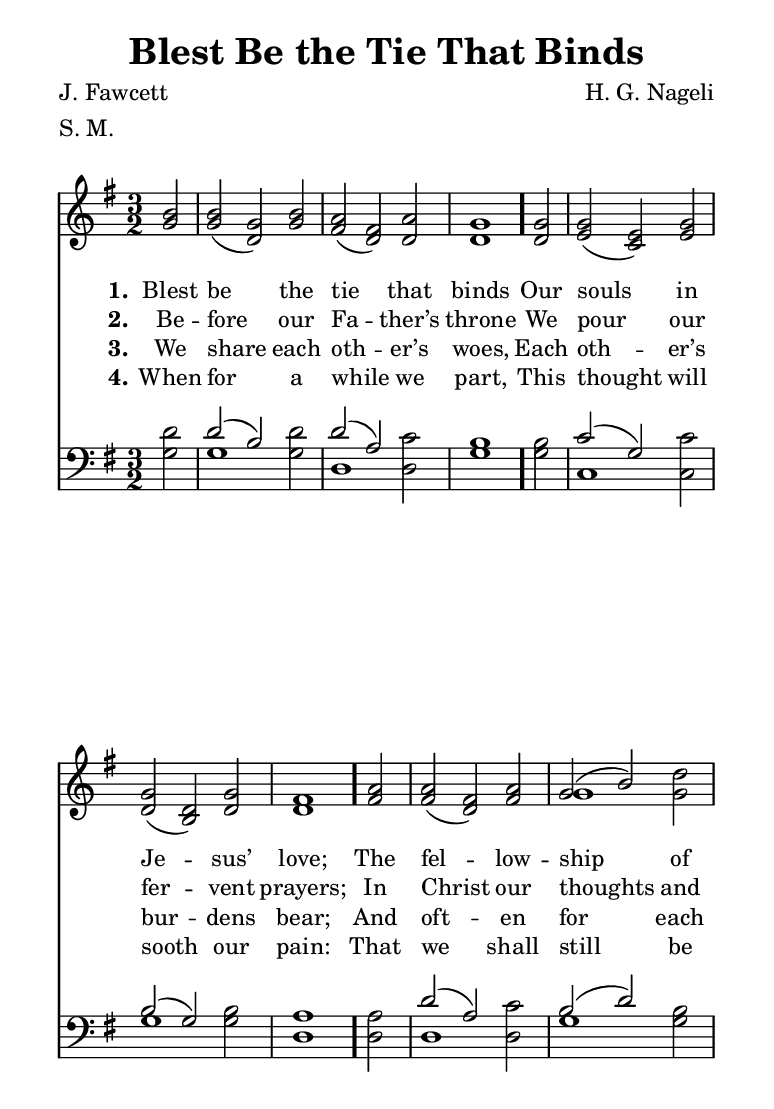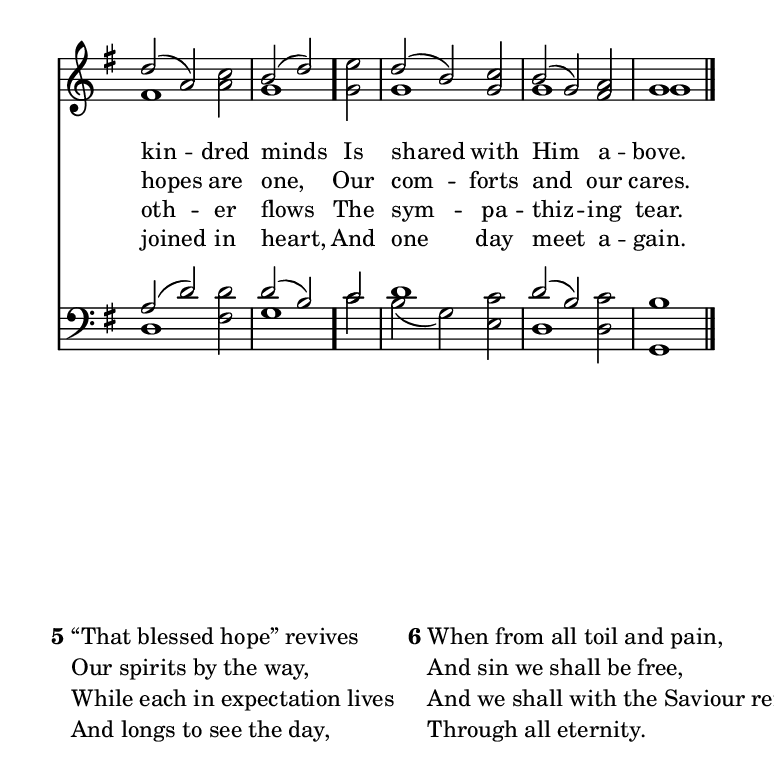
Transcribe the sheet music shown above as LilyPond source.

\include "common/global.ily"
\paper {
  \include "common/paper.ily"
  ragged-last-bottom = ##t
  systems-per-page = ##f
  system-count = #(cond (is-eogsized 2) (#t #f))
  system-system-spacing.padding = 11
}

\header{
  hymnnumber = "169"
  title = "Blest Be the Tie That Binds"
  tunename = "Dennis"
  meter = "S. M."
  poet = "J. Fawcett"
  composer = "H. G. Nageli"
  %copyright = ""
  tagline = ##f
}

global = {
  \include "common/overrides.ily"
  \override Staff.TimeSignature.style = #'numbered
  \time 3/2
  \override Score.MetronomeMark.transparent = ##t % hide all fermata changes too
  \tempo 2=80
  \key g \major
  \partial 2
  \autoBeamOff
}

notesSoprano = {
\global
\relative c'' {

  b2 | b( g) b | a( fis) a | g1
  g2 | g( e) g | g( d) g | fis1
  a2 | a( fis) a | g( b) d | d( a) c | b( d)
  e2 | d( b) c | b( g) a | g1

  \bar "|."

}
}

notesAlto = {
\global
\relative e' {

  g2 | g( d) g | fis( d) d | d1
  d2 | e( c) e | d( b) d | d1
  fis2 | fis( d) fis | g1 g2 | fis1 a2 | g1
  g2 | g1 g2 | g1 fis2 | g1

}
}

notesTenor = {
\global
\relative a {

  d2 | d( b) d | d( a) c | b1
  b2 | c( g) c | b( g) b | a1
  a2 | d( a) c | b( d) b | a( d) d | d( b)
  c2 | d1 c2 | d( b) c | b1

}
}

notesBass = {
\global
\relative f {

  g2 | g1 g2 | d1 d2 | g1
  g2 | c,1 c2 | g'1 g2 | d1
  d2 | d1 d2 | g1 g2 | d1 fis2 | g1
  c2 | b( g) e | d1 d2 | g,1

}
}

wordsA = \lyricmode {
\set stanza = "1."

Blest be the tie that binds \bar "."
Our souls in Je -- sus’ love; \bar "."
The fel -- low -- ship of kin -- dred minds \bar "."
Is shared with Him a -- bove. \bar "."

}

wordsB = \lyricmode {
\set stanza = "2."

Be -- fore our Fa -- ther’s throne
We pour our fer -- vent prayers;
In Christ our thoughts and hopes are one,
Our com -- forts and our cares.

}

wordsC = \lyricmode {
\set stanza = "3."

We share each oth -- er’s woes,
Each oth -- er’s bur -- dens bear;
And oft -- en for each oth -- er flows
The sym -- pa -- thiz -- ing tear.

}

wordsD = \lyricmode {
\set stanza = "4."

When for a while we part,
This thought will sooth our pain:
That we shall still be joined in heart,
And one day meet a -- gain.

}

wordsE = \markuplist {

\line { “That blessed hope” revives }
\line { Our spirits by the way, }
\line { While each in expectation lives }
\line { And longs to see the day, }

}

wordsF = \markuplist {

\line { When from all toil and pain, }
\line { And sin we shall be free, }
\line { And we shall with the Saviour reign }
\line { Through all eternity. }

}

\score {
  \context ChoirStaff <<
    \context Staff = upper <<
      \set Staff.autoBeaming = ##f
      \set ChoirStaff.systemStartDelimiter = #'SystemStartBar
      \set ChoirStaff.printPartCombineTexts = ##f
      \partcombine #'(2 . 9) \notesSoprano \notesAlto
      \context NullVoice = sopranos { \voiceOne << \notesSoprano >> }
      \context NullVoice = altos { \voiceTwo << \notesAlto >> }
      \context Lyrics = one   \lyricsto sopranos \wordsA
      \context Lyrics = two   \lyricsto sopranos \wordsB
      \context Lyrics = three \lyricsto sopranos \wordsC
      \context Lyrics = four  \lyricsto sopranos \wordsD
    >>
    \context Staff = men <<
      \set Staff.autoBeaming = ##f
      \clef bass
      \set ChoirStaff.printPartCombineTexts = ##f
      \partcombine #'(2 . 9) \notesTenor \notesBass
      \context NullVoice = tenors { \voiceOne << \notesTenor >> }
      \context NullVoice = basses { \voiceTwo << \notesBass >> }
    >>
  >>
  \layout {
    \include "common/layout.ily"
  }
  \midi{
    \include "common/midi.ily"
  }
}

\noPageBreak

\markup { \fill-line {
  \hspace #0.1
  \line{ \bold 5 \column { \wordsE } }
  \hspace #0.1
  \line{ \bold 6 \column { \wordsF } }
  \hspace #0.1
} }

\version "2.19.49"  % necessary for upgrading to future LilyPond versions.

% vi:set et ts=2 sw=2 ai nocindent syntax=lilypond:
